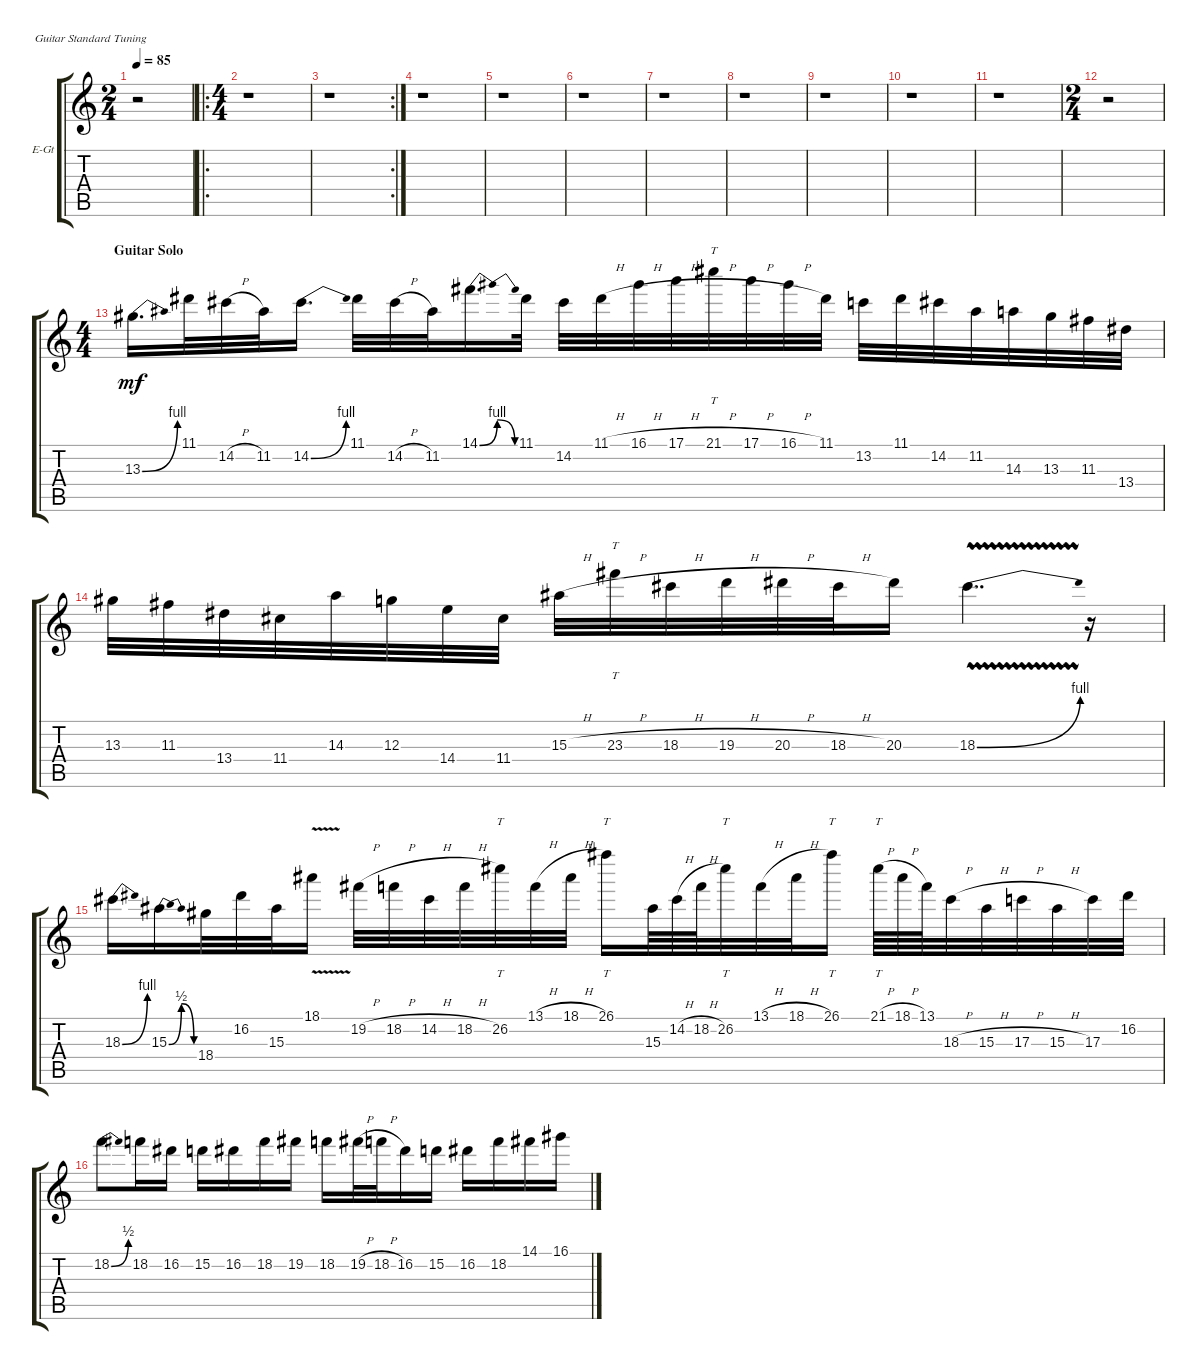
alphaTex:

\defaultSystemsLayout 4
\bracketExtendMode groupsimilarinstruments
\firstSystemTrackNameOrientation horizontal
\otherSystemsTrackNameOrientation horizontal
\track ("Electric Lead Guitar" "E-Gt") {instrument distortionguitar}
\staff {score tabs}
\tuning (E4 B3 G3 D3 A2 E2)
\ts (2 4)
\tempo 85
\clef g2
\ks c
r.2{dy mf} |
\ro
\ts (4 4)
r.1 |
\rc 2
r.1 |
\scale
0.535001 r.1 |
\scale
0.46502 r.1 |
\scale
0.461469 r.1 |
\scale
0.538676 r.1 |
r.1 |
r.1 |
\scale
0.42192 r.1 |
\scale
0.370425 r.1 |
\ts (2 4)
\scale
0.207339 r.2 |
\ts (4 4)
\section ("" "Guitar Solo")
13.3{be (bend 0 0 15 4)}.16{d} 11.1.32 14.2{h}.32 11.2.32 14.2{be (bend 0 0 15 4)}.16{d} 11.1.32 14.2{h}.32 11.2.32 14.1{be (bendrelease 0 0 10.2 4 20.4 4 30 0)}.16{d} 11.1.32 14.2.32 11.1{h}.32 16.1{h}.32 17.1{h}.32 21.1{h}.32{tt} 17.1{h}.32 16.1{h}.32 11.1.32 13.2.32 11.1.32 14.2.32 11.2.32 14.3.32 13.3.32 11.3.32 13.4.32 |
13.3.32 11.3.32 13.4.32 11.4.32 14.3.32 12.3.32 14.4.32 11.4.32 15.3{h}.32 23.3{h}.32{tt} 18.3{h}.32 19.3{h}.32 20.3{h}.32 18.3{h}.32 20.3.16 18.3{be (bend 0 0 9.6 4) vw}.4{dd} r.16 |
18.3{be (bend 0 0 15 4)}.16 15.3{be (bendrelease 0 0 9.6 2 20.4 2 30 0)}.16 18.4.32 16.2.32 15.3.32 18.1{v}.16 19.2{h}.32 18.2{h}.32 14.2{h}.32 18.2{h}.32 26.2.32{tt} 13.1{h}.32 18.1{h}.32 26.1.16{tt} 15.3.64 14.2{h}.64 18.2{h}.64 26.2.32{tt} 13.1{h}.32 18.1{h}.32 26.1.16{tt} 21.1{h}.64{tt} 18.1{h}.64 13.1.64 18.3{h}.32 15.3{h}.32 17.3{h}.32 15.3{h}.32 17.3.32 16.2.32 |
18.2{be (bend 12 0 21.599999999999998 2)}.8 18.2.16 16.2.16 15.2.16 16.2.16 18.2.16 19.2.16 18.2.16 19.2{h}.32 18.2{h}.32 16.2.16 15.2.16 16.2.16 18.2.16 14.1.16 16.1.16
